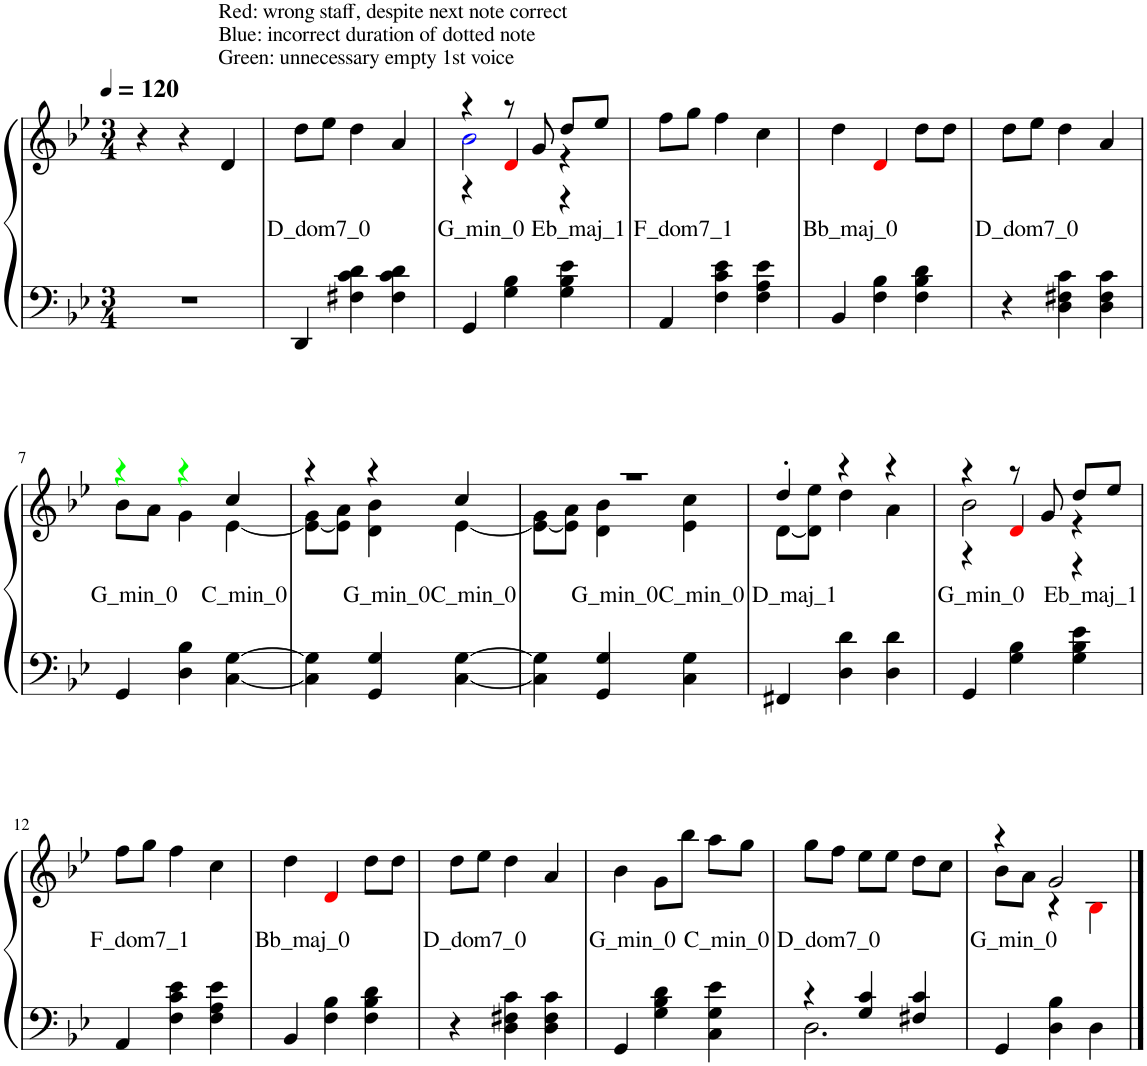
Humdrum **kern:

**kern	**kern	**text
*part1	*part1	*part1
*staff2	*staff1	*staff1
*I"Piano, untitled	*	*
*I'Pno.	*	*
*clefF4	*clefG2	*
*k[b-e-]	*k[b-e-]	*
*M3/4	*M3/4	*
*MM120	*MM120	*
=1	=1	=1
2.r	4r	.
.	4r	.
!	!LO:TX:a:t=Red&colon; wrong staff, despite next note correct	!
!	!LO:TX:a:t=Blue&colon; incorrect duration of dotted note	!
!	!LO:TX:a:t=Green&colon; unnecessary empty 1st voice	!
.	4d/	.
=2	=2	=2
!	!	!LO:LY:b
4DD/	8dd\L	D_dom7_0
.	8ee-\J	.
4F#X\ 4c\ 4d\	4dd\	.
4F#\ 4c\ 4d\	4a/	.
=3	=3	=3
!	!	!LO:LY:b
*	*^	*
*	*	*^	*
4GG/	4r	2b-i\	4r	G_min_0
4G\ 4B-\	8r	.	4dj/	.
.	8g/	.	.	.
!	!	!	!	!LO:LY:b
4G\ 4B-\ 4e-\	8dd/L	4r	4r	Eb_maj_1
.	8ee-/J	.	.	.
*	*v	*v	*v	*
=4	=4	=4
!	!	!LO:LY:b
4AA/	8ff\L	F_dom7_1
.	8gg\J	.
4F\ 4c\ 4e-\	4ff\	.
4F\ 4A\ 4e-\	4cc\	.
=5	=5	=5
!	!	!LO:LY:b
4BB-/	4dd\	Bb_maj_0
4F\ 4B-\	4dj/	.
4F\ 4B-\ 4d\	8dd\L	.
.	8dd\J	.
=6	=6	=6
!	!	!LO:LY:b
4r	8dd\L	D_dom7_0
.	8ee-\J	.
4D\ 4F#X\ 4c\	4dd\	.
4D\ 4F#\ 4c\	4a/	.
!!LO:LB:g=z
=7	=7	=7
!	!	!LO:LY:b
*	*^	*
4GG/	4r	8b-\L	G_min_0
.	.	8a\J	.
4D\ 4B-\	4r	4g\	.
!	!	!	!LO:LY:b
[4C\ [4G\	4cc/	[4e-\	C_min_0
=8	=8	=8	=8
4C\] 4G\]	4r	8e-\_ 8g\L	.
.	.	8e-\] 8a\J	.
!	!	!	!LO:LY:b
4GG/ 4G/	4r	4d\ 4b-\	G_min_0
!	!	!	!LO:LY:b
[4C\ [4G\	4cc/	[4e-\	C_min_0
=9	=9	=9	=9
4C\] 4G\]	2.r	8e-\_ 8g\L	.
.	.	8e-\] 8a\J	.
!	!	!	!LO:LY:b
4GG/ 4G/	.	4d\ 4b-\	G_min_0
!	!	!	!LO:LY:b
4C\ 4G\	.	4e-\ 4cc\	C_min_0
=10	=10	=10	=10
!	!	!	!LO:LY:b
4FF#X/	4dd'/	[8d\L	D_maj_1
.	.	8d\] 8ee-\J	.
4D\ 4d\	4r	4dd\	.
4D\ 4d\	4r	4a\	.
=11	=11	=11	=11
!	!	!	!LO:LY:b
*	*	*^	*
4GG/	4r	2b-\	4r	G_min_0
4G\ 4B-\	8r	.	4dj/	.
.	8g/	.	.	.
!	!	!	!	!LO:LY:b
4G\ 4B-\ 4e-\	8dd/L	4r	4r	Eb_maj_1
.	8ee-/J	.	.	.
*	*v	*v	*v	*
!!LO:LB:g=z
=12	=12	=12
!	!	!LO:LY:b
4AA/	8ff\L	F_dom7_1
.	8gg\J	.
4F\ 4c\ 4e-\	4ff\	.
4F\ 4A\ 4e-\	4cc\	.
=13	=13	=13
!	!	!LO:LY:b
4BB-/	4dd\	Bb_maj_0
4F\ 4B-\	4dj/	.
4F\ 4B-\ 4d\	8dd\L	.
.	8dd\J	.
=14	=14	=14
!	!	!LO:LY:b
4r	8dd\L	D_dom7_0
.	8ee-\J	.
4D\ 4F#X\ 4c\	4dd\	.
4D\ 4F#\ 4c\	4a/	.
=15	=15	=15
!	!	!LO:LY:b
4GG/	4b-\	G_min_0
4G\ 4B-\ 4d\	8g\L	.
.	8bb-\J	.
!	!	!LO:LY:b
4C\ 4G\ 4e-\	8aa\L	C_min_0
.	8gg\J	.
=16	=16	=16
*^	*	*
!	!	!	!LO:LY:b
4r	2.D\	8gg\L	D_dom7_0
.	.	8ff\J	.
4G/ 4c/	.	8ee-\L	.
.	.	8ee-\J	.
4F#X/ 4c/	.	8dd\L	.
.	.	8cc\J	.
*v	*v	*	*
=17	=17	=17
!	!	!LO:LY:b
*	*^	*
4GG/	4r	8b-\L	G_min_0
.	.	8a\J	.
4D\ 4B-\	2g/	4r	.
4D\	.	4B-j\	.
*	*v	*v	*
==	==	==
*-	*-	*-
